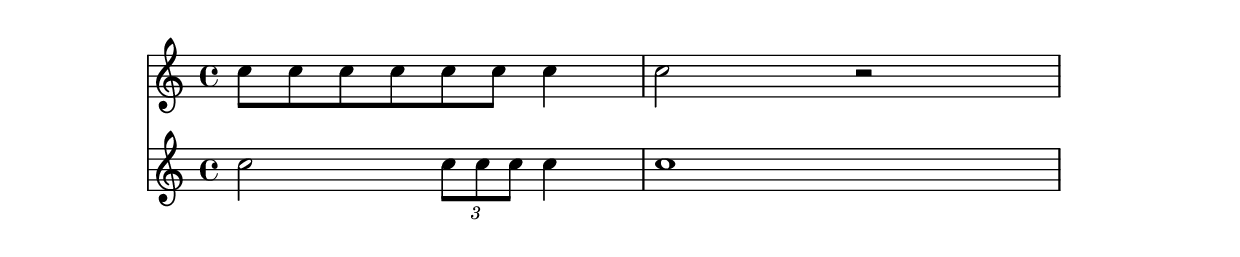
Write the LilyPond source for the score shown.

\version "2.10.12"

\header { texidoc = "
Proportional notation can be created by setting {proportionalNotationDuration}. Notes will be spaced proportional to the distance for the given duration.
" }

\paper { ragged-right = ##t }

\relative c''
<<
  \set Score.proportionalNotationDuration = #(ly:make-moment 1 16)
  \new Staff { c8[ c c c c c]  c4 c2 r2 }
  \new Staff { c2  \times 2/3 { c8 c c } c4 c1 }
>>

